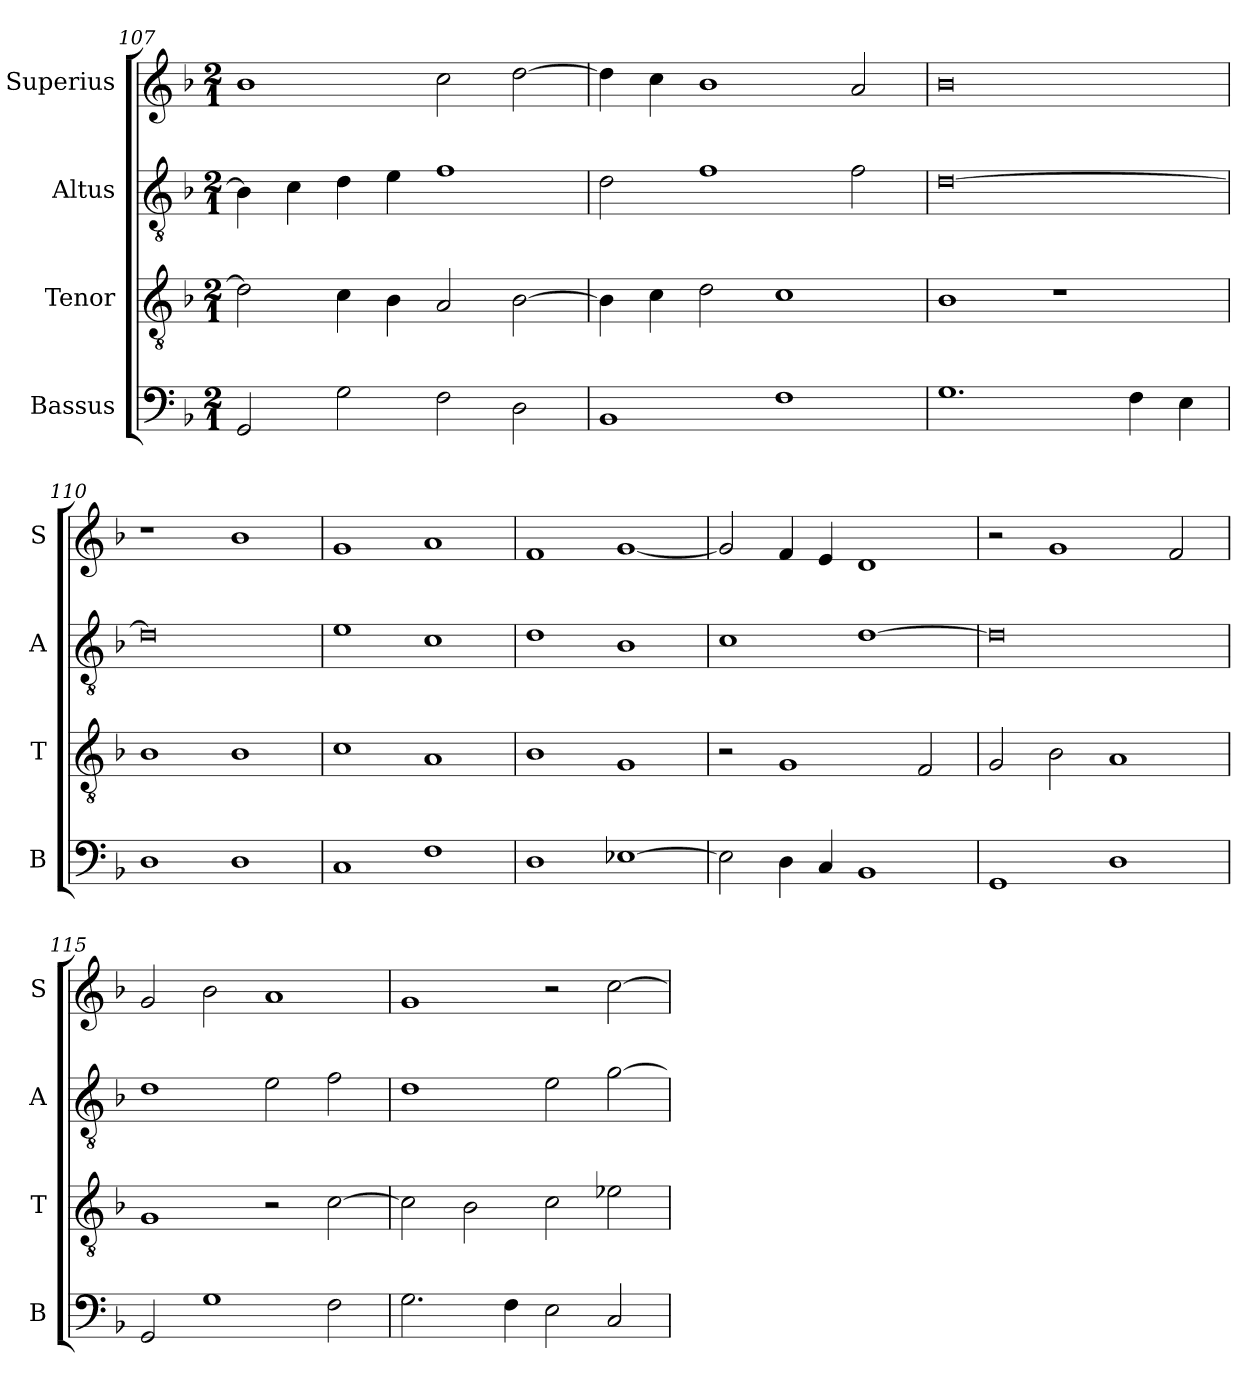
**kern	**kern	**kern	**kern
*part4	*part3	*part2	*part1
*staff4	*staff3	*staff2	*staff1
*I"Bassus	*I"Tenor	*I"Altus	*I"Superius
*I'B	*I'T	*I'A	*I'S
*clefF4	*clefGv2	*clefGv2	*clefG2
*k[b-]	*k[b-]	*k[b-]	*k[b-]
*M2/1	*M2/1	*M2/1	*M2/1
=107	=107	=107	=107
2GG/	2d\]	4B-\]	1b-
.	.	4c\	.
2G\	4c\	4d\	.
.	4B-\	4e\	.
2F\	2A/	1f	2cc\
2D\	[2B-\	.	[2dd\
=108	=108	=108	=108
1BB-	4B-\]	2d\	4dd\]
.	4c\	.	4cc\
.	2d\	1f	1b-
1F	1c	.	.
.	.	2f\	2a/
=109	=109	=109	=109
1.G	1B-	[0d	0b-
.	1r	.	.
4F\	.	.	.
4E\	.	.	.
=110	=110	=110	=110
1D	1B-	0d]	1r
1D	1B-	.	1b-
=111	=111	=111	=111
1C	1c	1e	1g
1F	1A	1c	1a
=112	=112	=112	=112
1D	1B-	1d	1f
[1E-X	1G	1B-	[1g
=113	=113	=113	=113
2E-\]	2r	1c	2g/]
4D\	1G	.	4f/
4C/	.	.	4e/
1BB-	.	[1d	1d
.	2F/	.	.
=114	=114	=114	=114
1GG	2G/	0d]	2r
.	2B-\	.	1g
1D	1A	.	.
.	.	.	2f/
=115	=115	=115	=115
2GG/	1G	1d	2g/
1G	.	.	2b-\
.	2r	2e\	1a
2F\	[2c\	2f\	.
=116	=116	=116	=116
2.G\	2c\]	1d	1g
.	2B-\	.	.
4F\	.	.	.
2E\	2c\	2e\	2r
2C/	2e-X\	[2g\	[2cc\
=	=	=	=
*-	*-	*-	*-
